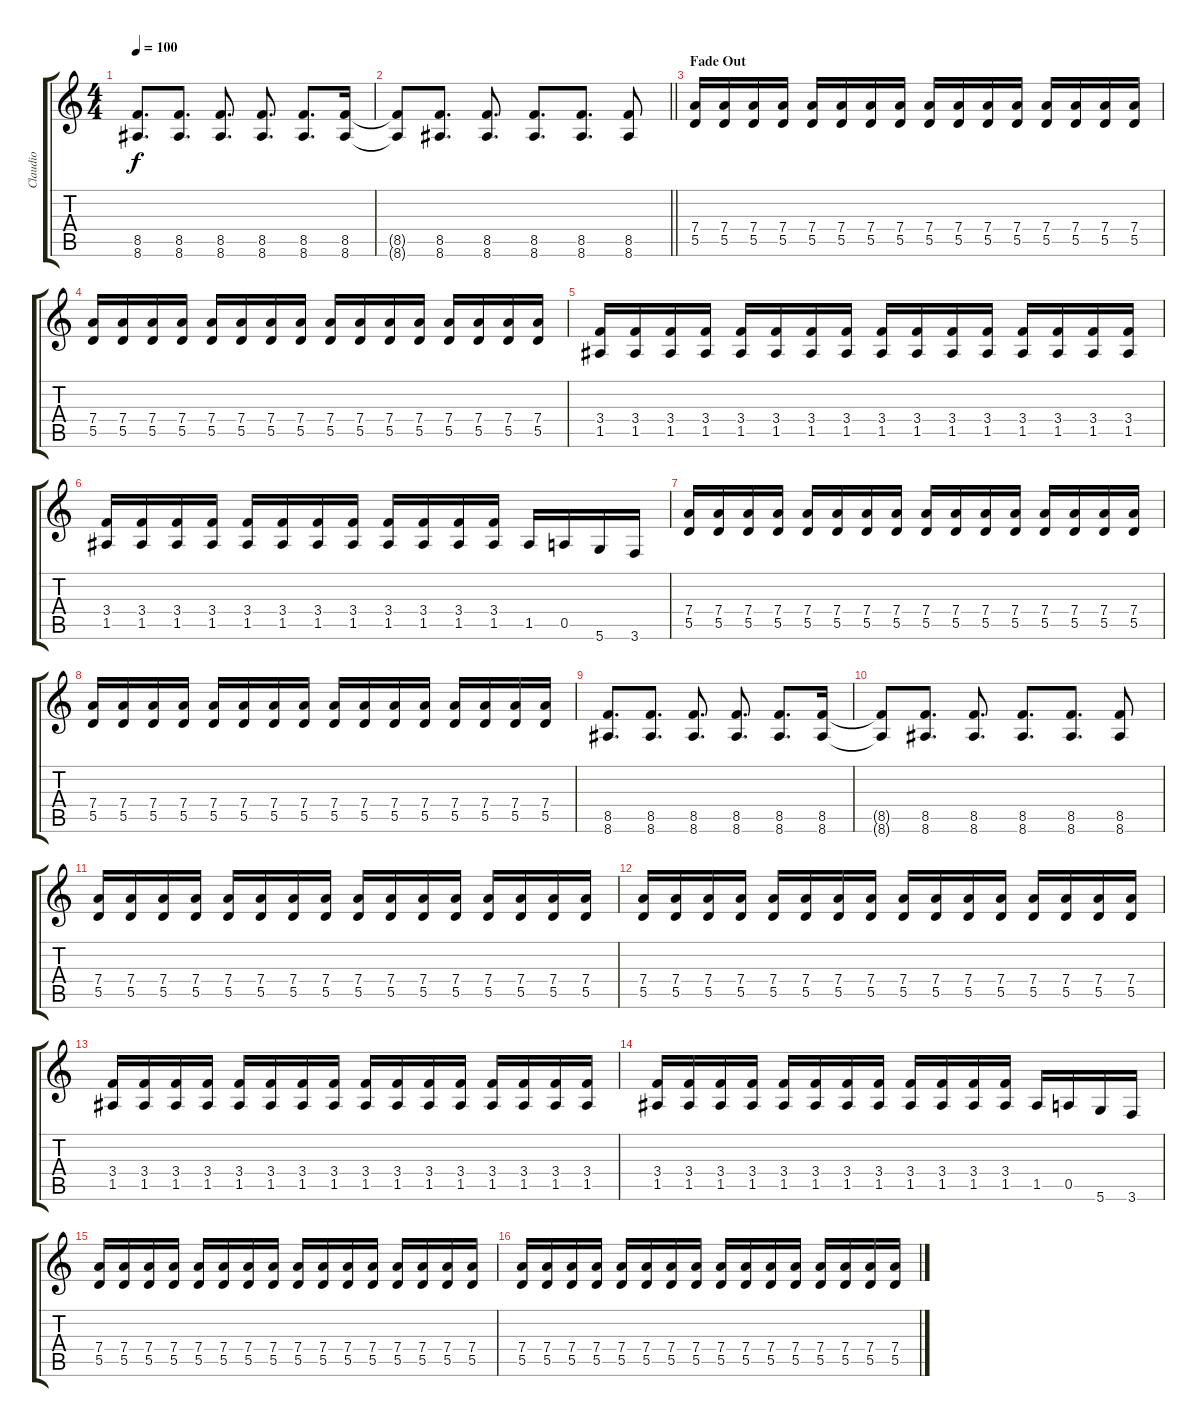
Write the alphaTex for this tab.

\track ("Claudio" "Claudio") {instrument distortionguitar}
\staff {score tabs}
\tuning (E4 B3 G3 D3 A2 D2) {hide}
\ts (4 4)
\tempo 100
\clef g2
\ks c
(8.5 8.6).8{d dy f} (8.5 8.6).8{d} (8.5 8.6).8{d} (8.5 8.6).8{d} (8.5 8.6).8{d} (8.5 8.6).16 |
\barLineRight lightlight
(8.5{t} 8.6{t}).8 (8.5 8.6).8{d} (8.5 8.6).8{d} (8.5 8.6).8{d} (8.5 8.6).8{d} (8.5 8.6).8 |
\section ("" "Fade Out")
(7.4 5.5).16{volume 9} (7.4 5.5).16 (7.4 5.5).16 (7.4 5.5).16 (7.4 5.5).16 (7.4 5.5).16 (7.4 5.5).16 (7.4 5.5).16 (7.4 5.5).16 (7.4 5.5).16 (7.4 5.5).16 (7.4 5.5).16 (7.4 5.5).16 (7.4 5.5).16 (7.4 5.5).16 (7.4 5.5).16 |
(7.4 5.5).16 (7.4 5.5).16 (7.4 5.5).16 (7.4 5.5).16 (7.4 5.5).16 (7.4 5.5).16 (7.4 5.5).16 (7.4 5.5).16 (7.4 5.5).16 (7.4 5.5).16 (7.4 5.5).16 (7.4 5.5).16 (7.4 5.5).16 (7.4 5.5).16 (7.4 5.5).16 (7.4 5.5).16 |
(3.4 1.5).16 (3.4 1.5).16 (3.4 1.5).16 (3.4 1.5).16 (3.4 1.5).16 (3.4 1.5).16 (3.4 1.5).16 (3.4 1.5).16 (3.4 1.5).16 (3.4 1.5).16 (3.4 1.5).16 (3.4 1.5).16 (3.4 1.5).16 (3.4 1.5).16 (3.4 1.5).16 (3.4 1.5).16 |
(3.4 1.5).16 (3.4 1.5).16 (3.4 1.5).16 (3.4 1.5).16 (3.4 1.5).16 (3.4 1.5).16 (3.4 1.5).16 (3.4 1.5).16 (3.4 1.5).16 (3.4 1.5).16 (3.4 1.5).16 (3.4 1.5).16 1.5.16 0.5.16 5.6.16 3.6.16 |
(7.4 5.5).16 (7.4 5.5).16 (7.4 5.5).16 (7.4 5.5).16 (7.4 5.5).16 (7.4 5.5).16 (7.4 5.5).16 (7.4 5.5).16 (7.4 5.5).16 (7.4 5.5).16 (7.4 5.5).16 (7.4 5.5).16 (7.4 5.5).16 (7.4 5.5).16 (7.4 5.5).16 (7.4 5.5).16 |
(7.4 5.5).16 (7.4 5.5).16 (7.4 5.5).16 (7.4 5.5).16 (7.4 5.5).16 (7.4 5.5).16 (7.4 5.5).16 (7.4 5.5).16 (7.4 5.5).16 (7.4 5.5).16 (7.4 5.5).16 (7.4 5.5).16 (7.4 5.5).16 (7.4 5.5).16 (7.4 5.5).16 (7.4 5.5).16 |
(8.5 8.6).8{d} (8.5 8.6).8{d} (8.5 8.6).8{d} (8.5 8.6).8{d} (8.5 8.6).8{d} (8.5 8.6).16 |
(8.5{t} 8.6{t}).8 (8.5 8.6).8{d} (8.5 8.6).8{d} (8.5 8.6).8{d} (8.5 8.6).8{d} (8.5 8.6).8 |
(7.4 5.5).16{volume 9} (7.4 5.5).16 (7.4 5.5).16 (7.4 5.5).16 (7.4 5.5).16 (7.4 5.5).16 (7.4 5.5).16 (7.4 5.5).16 (7.4 5.5).16 (7.4 5.5).16 (7.4 5.5).16 (7.4 5.5).16 (7.4 5.5).16 (7.4 5.5).16 (7.4 5.5).16 (7.4 5.5).16 |
(7.4 5.5).16 (7.4 5.5).16 (7.4 5.5).16 (7.4 5.5).16 (7.4 5.5).16 (7.4 5.5).16 (7.4 5.5).16 (7.4 5.5).16 (7.4 5.5).16 (7.4 5.5).16 (7.4 5.5).16 (7.4 5.5).16 (7.4 5.5).16 (7.4 5.5).16 (7.4 5.5).16 (7.4 5.5).16 |
(3.4 1.5).16 (3.4 1.5).16 (3.4 1.5).16 (3.4 1.5).16 (3.4 1.5).16 (3.4 1.5).16 (3.4 1.5).16 (3.4 1.5).16 (3.4 1.5).16 (3.4 1.5).16 (3.4 1.5).16 (3.4 1.5).16 (3.4 1.5).16 (3.4 1.5).16 (3.4 1.5).16 (3.4 1.5).16 |
(3.4 1.5).16 (3.4 1.5).16 (3.4 1.5).16 (3.4 1.5).16 (3.4 1.5).16 (3.4 1.5).16 (3.4 1.5).16 (3.4 1.5).16 (3.4 1.5).16 (3.4 1.5).16 (3.4 1.5).16 (3.4 1.5).16 1.5.16 0.5.16 5.6.16 3.6.16 |
(7.4 5.5).16 (7.4 5.5).16 (7.4 5.5).16 (7.4 5.5).16 (7.4 5.5).16 (7.4 5.5).16 (7.4 5.5).16 (7.4 5.5).16 (7.4 5.5).16 (7.4 5.5).16 (7.4 5.5).16 (7.4 5.5).16 (7.4 5.5).16 (7.4 5.5).16 (7.4 5.5).16 (7.4 5.5).16 |
(7.4 5.5).16 (7.4 5.5).16 (7.4 5.5).16 (7.4 5.5).16 (7.4 5.5).16 (7.4 5.5).16 (7.4 5.5).16 (7.4 5.5).16 (7.4 5.5).16 (7.4 5.5).16 (7.4 5.5).16 (7.4 5.5).16 (7.4 5.5).16 (7.4 5.5).16 (7.4 5.5).16 (7.4 5.5).16
